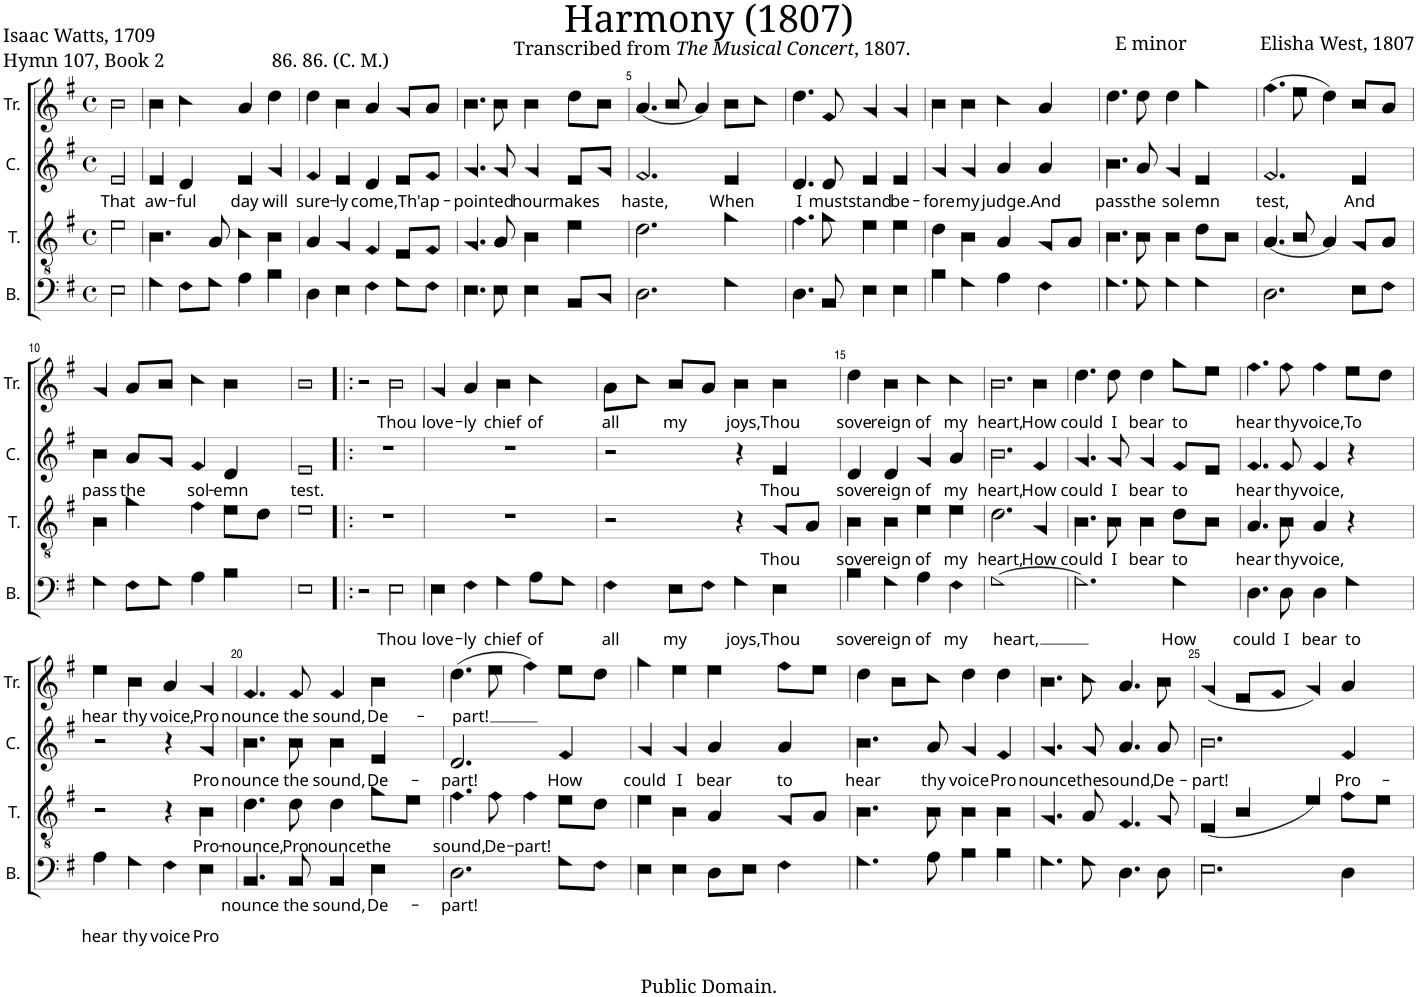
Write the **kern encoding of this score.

**kern	**text	**kern	**text	**kern	**text	**kern	**text
*part4	*part4	*part3	*part3	*part2	*part2	*part1	*part1
*staff4	*staff4	*staff3	*staff3	*staff2	*staff2	*staff1	*staff1
*I"B.	*	*I"T.	*	*I"C.	*	*I"Tr.	*
*I'B.	*	*I'T.	*	*I'C.	*	*I'Tr.	*
*clefF4	*	*clefGv2	*	*clefG2	*	*clefG2	*
*k[f#]	*	*k[f#]	*	*k[f#]	*	*k[f#]	*
*M4/4	*	*M4/4	*	*M4/4	*	*M4/4	*
*met(c)	*	*met(c)	*	*met(c)	*	*met(c)	*
=1	=1	=1	=1	=1	=1	=1	=1
!	!	!	!	!	!LO:LY:b	!	!
2E!\	.	2e!\	.	2e!/	That	2b!\	.
=2	=2	=2	=2	=2	=2	=2	=2
!	!	!	!	!	!LO:LY:b	!	!
4G!\	.	4.B!\	.	4e!/	aw-	4b!\	.
!	!	!	!	!	!LO:LY:b	!	!
8F#!\L	.	.	.	4d!/	-ful	4cc!\	.
8G!\J	.	8A!/	.	.	.	.	.
!	!	!	!	!	!LO:LY:b	!	!
4A!\	.	4c!\	.	4e!/	day	4a!/	.
!	!	!	!	!	!LO:LY:b	!	!
4B!\	.	4B!\	.	4g!/	will	4dd!\	.
=3	=3	=3	=3	=3	=3	=3	=3
!	!	!	!	!	!LO:LY:b	!	!
4D!\	.	4A!/	.	4f#!/	sure-	4dd!\	.
!	!	!	!	!	!LO:LY:b	!	!
4E!\	.	4G!/	.	4e!/	-ly	4b!\	.
!	!	!	!	!	!LO:LY:b	!	!
4F#!\	.	4F#!/	.	4d!/	come,	4a!/	.
!	!	!	!	!	!LO:LY:b	!	!
8G!\L	.	8E!/L	.	8e!/L	Th'ap-	8g!/L	.
8F#!\J	.	8F#!/J	.	8f#!/J	.	8a!/J	.
=4	=4	=4	=4	=4	=4	=4	=4
!	!	!	!	!	!LO:LY:b	!	!
4.E!\	.	4.G!/	.	4.g!/	-poin-	4.b!\	.
!	!	!	!	!	!LO:LY:b	!	!
8E!\	.	8A!/	.	8g!/	-ted	8b!\	.
!	!	!	!	!	!LO:LY:b	!	!
4E!\	.	4B!\	.	4g!/	hour	4b!\	.
!	!	!	!	!	!LO:LY:b	!	!
8BB!/L	.	4e!\	.	8e!/L	makes	8dd!\L	.
8C!/J	.	.	.	8g!/J	.	8b!\J	.
=5	=5	=5	=5	=5	=5	=5	=5
!	!	!	!	!	!LO:LY:b	!	!
2.D!\	.	2.d!\	.	2.f#!/	haste,	(4.a!/	.
.	.	.	.	.	.	8b!/	.
.	.	.	.	.	.	4a!/)	.
!	!	!	!	!	!LO:LY:b	!	!
4G!\	.	4g!\	.	4e!/	When	8b!\L	.
.	.	.	.	.	.	8cc!\J	.
=6	=6	=6	=6	=6	=6	=6	=6
!	!	!	!	!	!LO:LY:b	!	!
4.D!\	.	4.f#!\	.	4.d!/	I	4.dd!\	.
!	!	!	!	!	!LO:LY:b	!	!
8BB!/	.	8g!\	.	8d!/	must	8f#!/	.
!	!	!	!	!	!LO:LY:b	!	!
4E!\	.	4e!\	.	4e!/	stand	4g!/	.
!	!	!	!	!	!LO:LY:b	!	!
4E!\	.	4e!\	.	4e!/	be-	4g!/	.
=7	=7	=7	=7	=7	=7	=7	=7
!	!	!	!	!	!LO:LY:b	!	!
4B!\	.	4d!\	.	4g!/	-fore	4b!\	.
!	!	!	!	!	!LO:LY:b	!	!
4G!\	.	4B!\	.	4g!/	my	4b!\	.
!	!	!	!	!	!LO:LY:b	!	!
4A!\	.	4A!/	.	4a!/	judge.	4cc!\	.
!	!	!	!	!	!LO:LY:b	!	!
4F#!\	.	8G!/L	.	4a!/	And	4a!/	.
.	.	8A!/J	.	.	.	.	.
=8	=8	=8	=8	=8	=8	=8	=8
!	!	!	!	!	!LO:LY:b	!	!
4.G!\	.	4.B!\	.	4.b!\	pass	4.dd!\	.
!	!	!	!	!	!LO:LY:b	!	!
8G!\	.	8B!\	.	8a!/	the	8dd!\	.
!	!	!	!	!	!LO:LY:b	!	!
4G!\	.	4B!\	.	4g!/	sol-	4dd!\	.
!	!	!	!	!	!LO:LY:b	!	!
4G!\	.	8d!\L	.	4e!/	-emn	4gg!\	.
.	.	8B!\J	.	.	.	.	.
=9	=9	=9	=9	=9	=9	=9	=9
!	!	!	!	!	!LO:LY:b	!	!
2.D!\	.	(4.A!/	.	2.f#!/	test,	(4.ff#!\	.
.	.	8B!/	.	.	.	8ee!\	.
.	.	4A!/)	.	.	.	4dd!\)	.
!	!	!	!	!	!LO:LY:b	!	!
8E!\L	.	8G!/L	.	4e!/	And	8b!/L	.
8F#!\J	.	8A!/J	.	.	.	8a!/J	.
!!LO:LB:g=z
=10	=10	=10	=10	=10	=10	=10	=10
!	!	!	!	!	!LO:LY:b	!	!
4G!\	.	4B!\	.	4b!\	pass	4g!/	.
!	!	!	!	!	!LO:LY:b	!	!
8F#!\L	.	4g!\	.	8a!/L	the	8a!/L	.
8G!\J	.	.	.	8g!/J	.	8b!/J	.
!	!	!	!	!	!LO:LY:b	!	!
4A!\	.	4f#!\	.	4f#!/	sol-	4cc!\	.
!	!	!	!	!	!LO:LY:b	!	!
4B!\	.	8e!\L	.	4d!/	-emn	4b!\	.
.	.	8d!\J	.	.	.	.	.
=11	=11	=11	=11	=11	=11	=11	=11
!	!	!	!	!	!LO:LY:b	!	!
1E!	.	1e!	.	1e!	test.	1b!	.
=12!|:	=12!|:	=12!|:	=12!|:	=12!|:	=12!|:	=12!|:	=12!|:
2r	.	1r	.	1r	.	2r	.
!	!LO:LY:b	!	!	!	!	!	!LO:LY:b
2E!\	Thou	.	.	.	.	2b!\	Thou
=13	=13	=13	=13	=13	=13	=13	=13
!	!LO:LY:b	!	!	!	!	!	!LO:LY:b
4E!\	love-	1r	.	1r	.	4g!/	love-
!	!LO:LY:b	!	!	!	!	!	!LO:LY:b
4F#!\	-ly	.	.	.	.	4a!/	-ly
!	!LO:LY:b	!	!	!	!	!	!LO:LY:b
4G!\	chief	.	.	.	.	4b!\	chief
!	!LO:LY:b	!	!	!	!	!	!LO:LY:b
8A!\L	of	.	.	.	.	4cc!\	of
8G!\J	.	.	.	.	.	.	.
=14	=14	=14	=14	=14	=14	=14	=14
!	!LO:LY:b	!	!	!	!	!	!LO:LY:b
4F#!\	all	2r	.	2r	.	8a!\L	all
.	.	.	.	.	.	8cc!\J	.
!	!LO:LY:b	!	!	!	!	!	!LO:LY:b
8E!\L	my	.	.	.	.	8b!/L	my
8F#!\J	.	.	.	.	.	8a!/J	.
!	!LO:LY:b	!	!	!	!	!	!LO:LY:b
4G!\	joys,	4r	.	4r	.	4b!\	joys,
!	!LO:LY:b	!	!LO:LY:b	!	!LO:LY:b	!	!LO:LY:b
4E!\	Thou	8G!/L	Thou	4e!/	Thou	4b!\	Thou
.	.	8A!/J	.	.	.	.	.
=15	=15	=15	=15	=15	=15	=15	=15
!	!LO:LY:b	!	!LO:LY:b	!	!LO:LY:b	!	!LO:LY:b
4B!\	sove-	4B!\	sove-	4d!/	sove-	4dd!\	sove-
!	!LO:LY:b	!	!LO:LY:b	!	!LO:LY:b	!	!LO:LY:b
4G!\	-reign	4B!\	-reign	4d!/	-reign	4b!\	-reign
!	!LO:LY:b	!	!LO:LY:b	!	!LO:LY:b	!	!LO:LY:b
4A!\	of	4e!\	of	4g!/	of	4cc!\	of
!	!LO:LY:b	!	!LO:LY:b	!	!LO:LY:b	!	!LO:LY:b
4F#!\	my	4e!\	my	4a!/	my	4cc!\	my
=16	=16	=16	=16	=16	=16	=16	=16
!	!LO:LY:b	!	!LO:LY:b	!	!LO:LY:b	!	!LO:LY:b
[1G!	heart,	2.d!\	heart,	2.b!\	heart,	2.b!\	heart,
!	!	!	!LO:LY:b	!	!LO:LY:b	!	!LO:LY:b
.	.	4G!/	How	4f#!/	How	4b!\	How
=17	=17	=17	=17	=17	=17	=17	=17
!	!	!	!LO:LY:b	!	!LO:LY:b	!	!LO:LY:b
2.G!\]	.	4.B!\	could	4.g!/	could	4.dd!\	could
!	!	!	!LO:LY:b	!	!LO:LY:b	!	!LO:LY:b
.	.	8B!\	I	8g!/	I	8dd!\	I
!	!	!	!LO:LY:b	!	!LO:LY:b	!	!LO:LY:b
.	.	4B!\	bear	4g!/	bear	4dd!\	bear
!	!LO:LY:b	!	!LO:LY:b	!	!LO:LY:b	!	!LO:LY:b
4G!\	How	8d!\L	to	8f#!/L	to	8gg!\L	to
.	.	8B!\J	.	8e!/J	.	8ee!\J	.
=18	=18	=18	=18	=18	=18	=18	=18
!	!LO:LY:b	!	!LO:LY:b	!	!LO:LY:b	!	!LO:LY:b
4.D!\	could	4.A!/	hear	4.f#!/	hear	4.ff#!\	hear
!	!LO:LY:b	!	!LO:LY:b	!	!LO:LY:b	!	!LO:LY:b
8D!\	I	8B!\	thy	8f#!/	thy	8ff#!\	thy
!	!LO:LY:b	!	!LO:LY:b	!	!LO:LY:b	!	!LO:LY:b
4D!\	bear	4A!/	voice,	4f#!/	voice,	4ff#!\	voice,
!	!LO:LY:b	!	!	!	!	!	!LO:LY:b
4G!\	to	4r	.	4r	.	8ee!\L	To
.	.	.	.	.	.	8dd!\J	.
!!LO:LB:g=z
=19	=19	=19	=19	=19	=19	=19	=19
!	!LO:LY:b	!	!	!	!	!	!LO:LY:b
4A!\	hear	2r	.	2r	.	4ee!\	hear
!	!LO:LY:b	!	!	!	!	!	!LO:LY:b
4G!\	thy	.	.	.	.	4b!\	thy
!	!LO:LY:b	!	!	!	!	!	!LO:LY:b
4F#!\	voice	4r	.	4r	.	4a!/	voice,
!	!LO:LY:b	!	!LO:LY:b	!	!LO:LY:b	!	!LO:LY:b
4E!\	Pro-	4B!\	Pro-	4g!/	Pro-	4g!/	Pro-
=20	=20	=20	=20	=20	=20	=20	=20
!	!LO:LY:b	!	!LO:LY:b	!	!LO:LY:b	!	!LO:LY:b
4.BB!/	-nounce	4.d!\	-nounce,	4.b!\	-nounce	4.f#!/	-nounce
!	!LO:LY:b	!	!LO:LY:b	!	!LO:LY:b	!	!LO:LY:b
8BB!/	the	8d!\	Pro-	8b!\	the	8f#!/	the
!	!LO:LY:b	!	!LO:LY:b	!	!LO:LY:b	!	!LO:LY:b
4BB!/	sound,	4d!\	-nounce	4b!\	sound,	4f#!/	sound,
!	!LO:LY:b	!	!LO:LY:b	!	!LO:LY:b	!	!LO:LY:b
4E!\	De-	8g!\L	the	4e!/	De-	4b!\	De-
.	.	8e!\J	.	.	.	.	.
=21	=21	=21	=21	=21	=21	=21	=21
!	!LO:LY:b	!	!LO:LY:b	!	!LO:LY:b	!	!LO:LY:b
2.D!\	-part!	4.f#!\	sound,	2.d!/	-part!	(4.dd!\	-part!
!	!	!	!LO:LY:b	!	!	!	!
.	.	8f#!\	De-	.	.	8ee!\	.
!	!	!	!LO:LY:b	!	!	!	!
.	.	4f#!\	-part!	.	.	4ff#!\)	.
!	!	!	!	!	!LO:LY:b	!	!
8G!\L	.	8e!\L	.	4f#!/	How	8ee!\L	.
8F#!\J	.	8d!\J	.	.	.	8dd!\J	.
=22	=22	=22	=22	=22	=22	=22	=22
!	!	!	!	!	!LO:LY:b	!	!
4E!\	.	4e!\	.	4g!/	could	4gg!\	.
!	!	!	!	!	!LO:LY:b	!	!
4E!\	.	4B!\	.	4g!/	I	4ee!\	.
!	!	!	!	!	!LO:LY:b	!	!
8D!\L	.	4A!/	.	4a!/	bear	4ee!\	.
8E!\J	.	.	.	.	.	.	.
!	!	!	!	!	!LO:LY:b	!	!
4F#!\	.	8G!/L	.	4a!/	to	8ff#!\L	.
.	.	8A!/J	.	.	.	8ee!\J	.
=23	=23	=23	=23	=23	=23	=23	=23
!	!	!	!	!	!LO:LY:b	!	!
4.G!\	.	4.B!\	.	4.b!\	hear	4dd!\	.
.	.	.	.	.	.	8b!\L	.
!	!	!	!	!	!LO:LY:b	!	!
8A!\	.	8B!\	.	8a!/	thy	8cc!\J	.
!	!	!	!	!	!LO:LY:b	!	!
4B!\	.	4B!\	.	4g!/	voice	4dd!\	.
!	!	!	!	!	!LO:LY:b	!	!
4B!\	.	4B!\	.	4f#!/	Pro-	4dd!\	.
=24	=24	=24	=24	=24	=24	=24	=24
!	!	!	!	!	!LO:LY:b	!	!
4.G!\	.	4.G!/	.	4.g!/	-nounce	4.b!\	.
!	!	!	!	!	!LO:LY:b	!	!
8G!\	.	8A!/	.	8g!/	the	8cc!\	.
!	!	!	!	!	!LO:LY:b	!	!
4.D!\	.	4.F#!/	.	4.a!/	sound,	4.a!/	.
!	!	!	!	!	!LO:LY:b	!	!
8D!\	.	8G!/	.	8a!/	De-	8b!\	.
=25	=25	=25	=25	=25	=25	=25	=25
!	!	!	!	!	!LO:LY:b	!	!
2.E!\	.	(4E!/	.	2.b!\	-part!	(4g!/	.
.	.	4B!/	.	.	.	8e!/L	.
.	.	.	.	.	.	8f#!/J	.
.	.	4e!/)	.	.	.	4g!/)	.
!	!	!	!	!	!LO:LY:b	!	!
4D!\	.	8f#!\L	.	4f#!/	Pro-	4a!/	.
.	.	8e!\J	.	.	.	.	.
=	=	=	=	=	=	=	=
*-	*-	*-	*-	*-	*-	*-	*-
